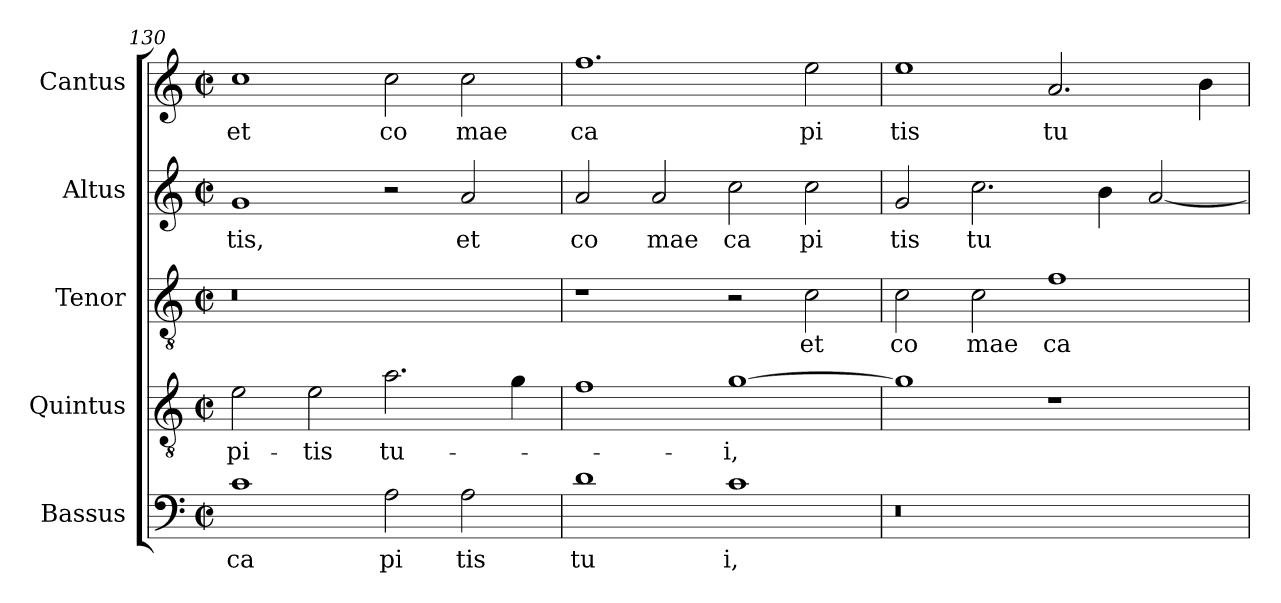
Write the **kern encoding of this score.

**kern	**text	**kern	**text	**kern	**text	**kern	**text	**kern	**text
*part5	*part5	*part4	*part4	*part3	*part3	*part2	*part2	*part1	*part1
*staff5	*staff5	*staff4	*staff4	*staff3	*staff3	*staff2	*staff2	*staff1	*staff1
*I"Bassus	*	*I"Quintus	*	*I"Tenor	*	*I"Altus	*	*I"Cantus	*
*clefF4	*	*clefGv2	*	*clefGv2	*	*clefG2	*	*clefG2	*
*	*	*	*	*	*	*k[]	*	*k[]	*
*	*	*	*	*	*	*C:	*	*C:	*
*M2/2	*	*M2/2	*	*M2/2	*	*M2/2	*	*M2/2	*
*met(c|)	*	*met(c|)	*	*met(c|)	*	*met(c|)	*	*met(c|)	*
=130	=130	=130	=130	=130	=130	=130	=130	=130	=130
!	!LO:LY:b:cj	!	!LO:LY:b:cj	!	!	!	!LO:LY:b:cj	!	!LO:LY:b:cj
1c	ca	2e\	-pi-	0r	.	1g	tis,	1cc	et
!	!	!	!LO:LY:b:cj	!	!	!	!	!	!
.	.	2e\	-tis	.	.	.	.	.	.
!	!LO:LY:b:cj	!	!LO:LY:b:cj	!	!	!	!	!	!LO:LY:b:cj
2A\	pi	2.a\	tu-	.	.	2r	.	2cc\	co
!	!LO:LY:b:cj	!	!	!	!	!	!LO:LY:b:cj	!	!LO:LY:b:cj
2A\	tis	.	.	.	.	2a/	et	2cc\	mae
.	.	4g\	.	.	.	.	.	.	.
=131	=131	=131	=131	=131	=131	=131	=131	=131	=131
!	!LO:LY:b:cj	!	!	!	!	!	!LO:LY:b:cj	!	!LO:LY:b:cj
1d	tu	1f	.	1r	.	2a/	co	1.ff	ca
!	!	!	!	!	!	!	!LO:LY:b:cj	!	!
.	.	.	.	.	.	2a/	mae	.	.
!	!LO:LY:b:cj	!	!LO:LY:b:rj	!	!	!	!LO:LY:b:cj	!	!
1c	i,	[>1g	-i,	2r	.	2cc\	ca	.	.
!	!	!	!	!	!LO:LY:b:cj	!	!LO:LY:b:cj	!	!LO:LY:b:cj
.	.	.	.	2c\	et	2cc\	pi	2ee\	pi
!!LO:PB:g=z
=132	=132	=132	=132	=132	=132	=132	=132	=132	=132
!	!	!	!	!	!LO:LY:b:cj	!	!LO:LY:b:cj	!	!LO:LY:b:cj
0r	.	1g]	.	2c\	co	2g/	tis	1ee	tis
!	!	!	!	!	!LO:LY:b:cj	!	!LO:LY:b:cj	!	!
.	.	.	.	2c\	mae	2.cc\	tu	.	.
!	!	!	!	!	!LO:LY:b:cj	!	!	!	!LO:LY:b:cj
.	.	1r	.	1f	ca	.	.	2.a/	tu
.	.	.	.	.	.	4b\	.	.	.
.	.	.	.	.	.	[<2a/	.	.	.
.	.	.	.	.	.	.	.	4b\	.
=	=	=	=	=	=	=	=	=	=
*-	*-	*-	*-	*-	*-	*-	*-	*-	*-
